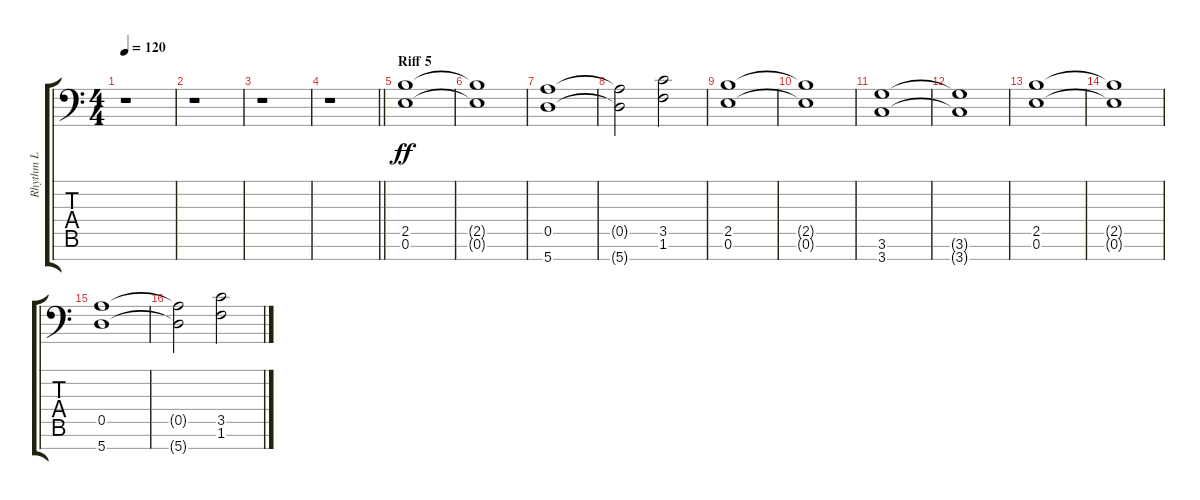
\track ("Rhythm L" "Rhythm L") {instrument distortionguitar}
\staff {score tabs}
\tuning (E4 B3 G3 D3 A2 E2 A1) {hide}
\ts (4 4)
\tempo 120
\clef f4
\ks c
r.1{dy ff} |
r.1 |
r.1 |
\barLineRight lightlight
r.1 |
\section ("" "Riff 5")
(2.5 0.6).1 |
(2.5{t} 0.6{t}).1 |
(0.5 5.7).1 |
(0.5{t} 5.7{t}).2 (3.5 1.6).2 |
(2.5 0.6).1 |
(2.5{t} 0.6{t}).1 |
(3.6 3.7).1 |
(3.6{t} 3.7{t}).1 |
(2.5 0.6).1 |
(2.5{t} 0.6{t}).1 |
(0.5 5.7).1 |
(0.5{t} 5.7{t}).2 (3.5 1.6).2
